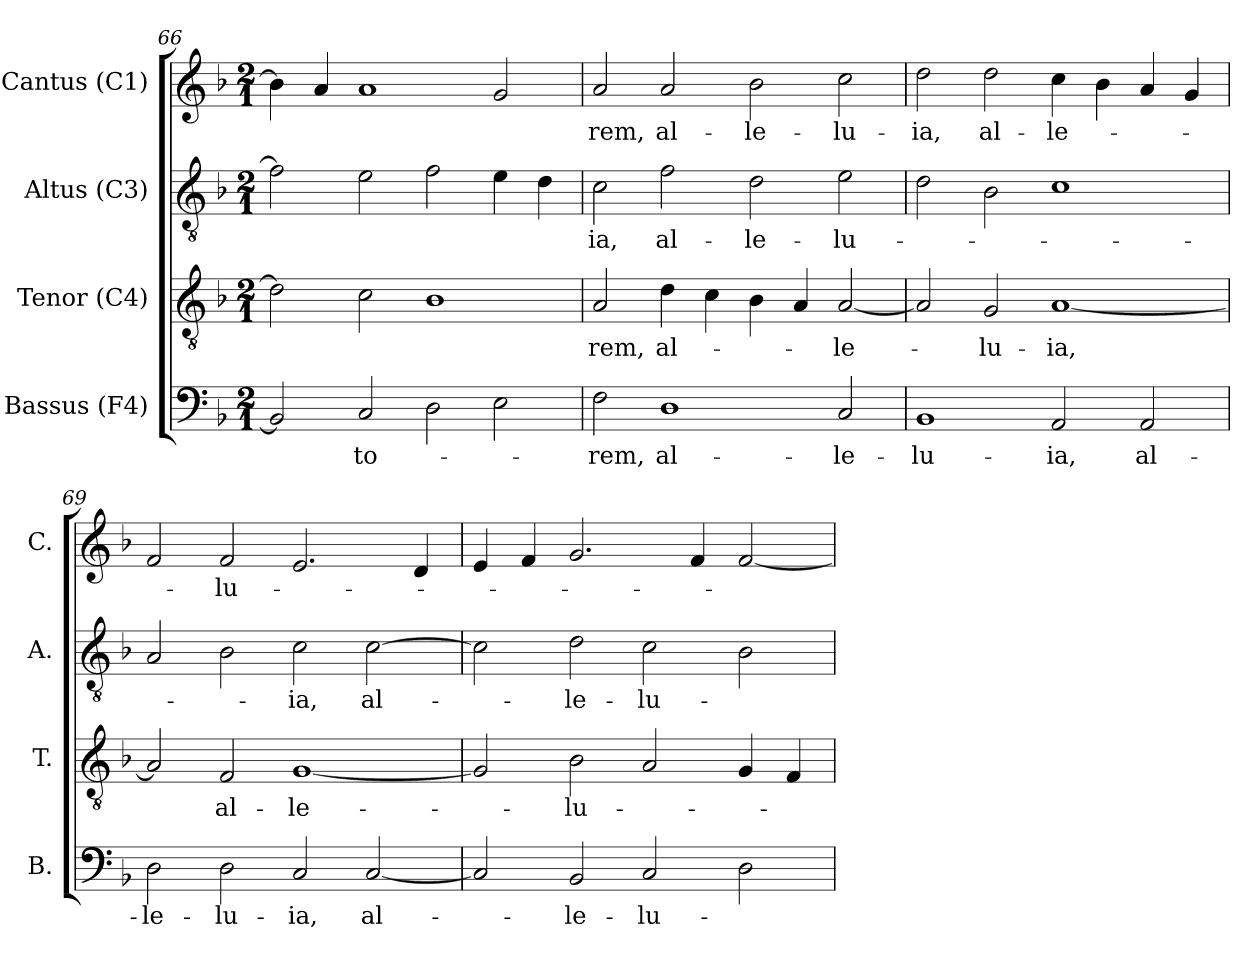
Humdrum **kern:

**kern	**text	**kern	**text	**kern	**text	**kern	**text
*part4	*part4	*part3	*part3	*part2	*part2	*part1	*part1
*staff4	*staff4	*staff3	*staff3	*staff2	*staff2	*staff1	*staff1
*I"Bassus (F4)	*	*I"Tenor (C4)	*	*I"Altus (C3)	*	*I"Cantus (C1)	*
*I'B.	*	*I'T.	*	*I'A.	*	*I'C.	*
*clefF4	*	*clefGv2	*	*clefGv2	*	*clefG2	*
*	*	*ITrd7c12	*	*ITrd7c12	*	*	*
*k[b-]	*	*k[b-]	*	*k[b-]	*	*k[b-]	*
*F:	*	*F:	*	*F:	*	*F:	*
*M2/1	*	*M2/1	*	*M2/1	*	*M2/1	*
=66	=66	=66	=66	=66	=66	=66	=66
2BB-i/]	.	2Di\]	.	2Fi\]	.	4b-i\]	.
.	.	.	.	.	.	4ai/	.
!	!LO:LY:b:color=#000000	!	!	!	!	!	!
2Ci/	-to-	2Ci\	.	2Ei\	.	1ai	.
2Di\	.	1BB-i	.	2Fi\	.	.	.
2Ei\	.	.	.	4Ei\	.	2gi/	.
.	.	.	.	4Di\	.	.	.
=67	=67	=67	=67	=67	=67	=67	=67
!	!LO:LY:b:color=#000000	!	!	!	!	!	!
!	!	!	!LO:LY:b:color=#000000	!	!	!	!
!	!	!	!	!	!LO:LY:b:color=#000000	!	!
!	!	!	!	!	!	!	!LO:LY:b:color=#000000
2Fi\	-rem,	2AAi/	-rem,	2Ci\	-ia,	2ai/	-rem,
!	!LO:LY:b:color=#000000	!	!	!	!	!	!
!	!	!	!LO:LY:b:color=#000000	!	!	!	!
!	!	!	!	!	!LO:LY:b:color=#000000	!	!
!	!	!	!	!	!	!	!LO:LY:b:color=#000000
1Di	al-	4Di\	al-	2Fi\	al-	2ai/	al-
.	.	4Ci\	.	.	.	.	.
!	!	!	!	!	!LO:LY:b:color=#000000	!	!
!	!	!	!	!	!	!	!LO:LY:b:color=#000000
.	.	4BB-i\	.	2Di\	-le-	2b-i\	-le-
.	.	4AAi/	.	.	.	.	.
!	!LO:LY:b:color=#000000	!	!	!	!	!	!
!	!	!	!LO:LY:b:color=#000000	!	!	!	!
!	!	!	!	!	!LO:LY:b:color=#000000	!	!
!	!	!	!	!	!	!	!LO:LY:b:color=#000000
2Ci/	-le-	[2AAi/	-le-	2Ei\	-lu-	2cci\	-lu-
!!LO:LB:g=z
=68	=68	=68	=68	=68	=68	=68	=68
!	!LO:LY:b:color=#000000	!	!	!	!	!	!
!	!	!	!	!	!	!	!LO:LY:b:color=#000000
1BB-i	-lu-	2AAi/]	.	2Di\	.	2ddi\	-ia,
!	!	!	!LO:LY:b:color=#000000	!	!	!	!
!	!	!	!	!	!	!	!LO:LY:b:color=#000000
.	.	2GGi/	-lu-	2BB-i\	.	2ddi\	al-
!	!LO:LY:b:color=#000000	!	!	!	!	!	!
!	!	!	!LO:LY:b:color=#000000	!	!	!	!
!	!	!	!	!	!	!	!LO:LY:b:color=#000000
2AAi/	-ia,	[1AAi	-ia,	1Ci	.	4cci\	-le-
.	.	.	.	.	.	4b-i\	.
!	!LO:LY:b:color=#000000	!	!	!	!	!	!
2AAi/	al-	.	.	.	.	4ai/	.
.	.	.	.	.	.	4gi/	.
=69	=69	=69	=69	=69	=69	=69	=69
!	!LO:LY:b:color=#000000	!	!	!	!	!	!
2Di\	-le-	2AAi/]	.	2AAi/	.	2fi/	.
!	!LO:LY:b:color=#000000	!	!	!	!	!	!
!	!	!	!LO:LY:b:color=#000000	!	!	!	!
!	!	!	!	!	!	!	!LO:LY:b:color=#000000
2Di\	-lu-	2FFi/	al-	2BB-i\	.	2fi/	-lu-
!	!LO:LY:b:color=#000000	!	!	!	!	!	!
!	!	!	!LO:LY:b:color=#000000	!	!	!	!
!	!	!	!	!	!LO:LY:b:color=#000000	!	!
2Ci/	-ia,	[1GGi	-le-	2Ci\	-ia,	2.ei/	.
!	!LO:LY:b:color=#000000	!	!	!	!	!	!
!	!	!	!	!	!LO:LY:b:color=#000000	!	!
[2Ci/	al-	.	.	[2Ci\	al-	.	.
.	.	.	.	.	.	4di/	.
=70	=70	=70	=70	=70	=70	=70	=70
2Ci/]	.	2GGi/]	.	2Ci\]	.	4ei/	.
.	.	.	.	.	.	4fi/	.
!	!LO:LY:b:color=#000000	!	!	!	!	!	!
!	!	!	!LO:LY:b:color=#000000	!	!	!	!
!	!	!	!	!	!LO:LY:b:color=#000000	!	!
2BB-i/	-le-	2BB-i\	-lu-	2Di\	-le-	2.gi/	.
!	!LO:LY:b:color=#000000	!	!	!	!	!	!
!	!	!	!	!	!LO:LY:b:color=#000000	!	!
2Ci/	-lu-	2AAi/	.	2Ci\	-lu-	.	.
.	.	.	.	.	.	4fi/	.
2Di\	.	4GGi/	.	2BB-i\	.	[2fi/	.
.	.	4FFi/	.	.	.	.	.
=	=	=	=	=	=	=	=
*-	*-	*-	*-	*-	*-	*-	*-
